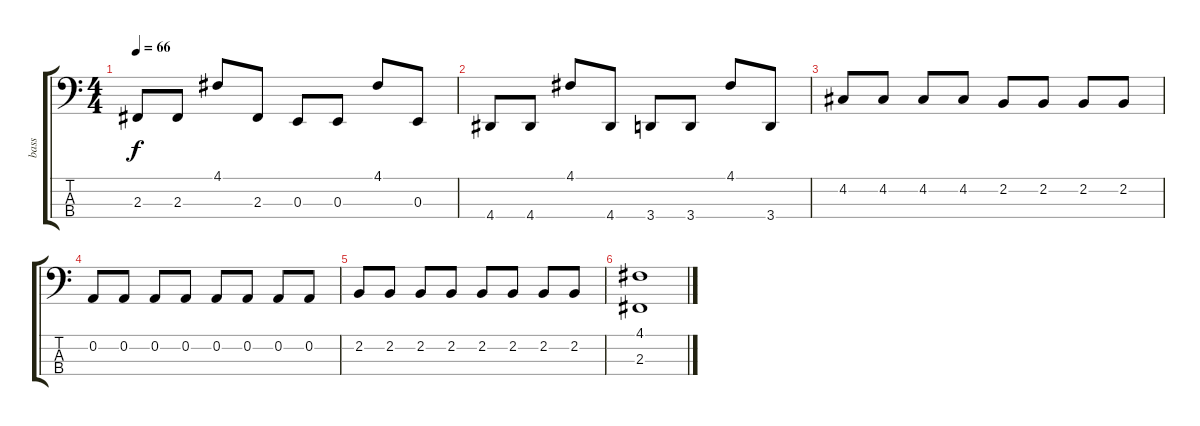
\track ("bass" "bass") {instrument electricbassfinger}
\staff {score tabs}
\tuning (D2 A1 E1 B0) {hide}
\ts (4 4)
\tempo 66
\clef f4
\ks c
2.3.8{dy f} 2.3.8 4.1.8 2.3.8 0.3.8 0.3.8 4.1.8 0.3.8 |
4.4.8 4.4.8 4.1.8 4.4.8 3.4.8 3.4.8 4.1.8 3.4.8 |
4.2.8 4.2.8 4.2.8 4.2.8 2.2.8 2.2.8 2.2.8 2.2.8 |
0.2.8 0.2.8 0.2.8 0.2.8 0.2.8 0.2.8 0.2.8 0.2.8 |
2.2.8 2.2.8 2.2.8 2.2.8 2.2.8 2.2.8 2.2.8 2.2.8 |
(4.1 2.3).1
